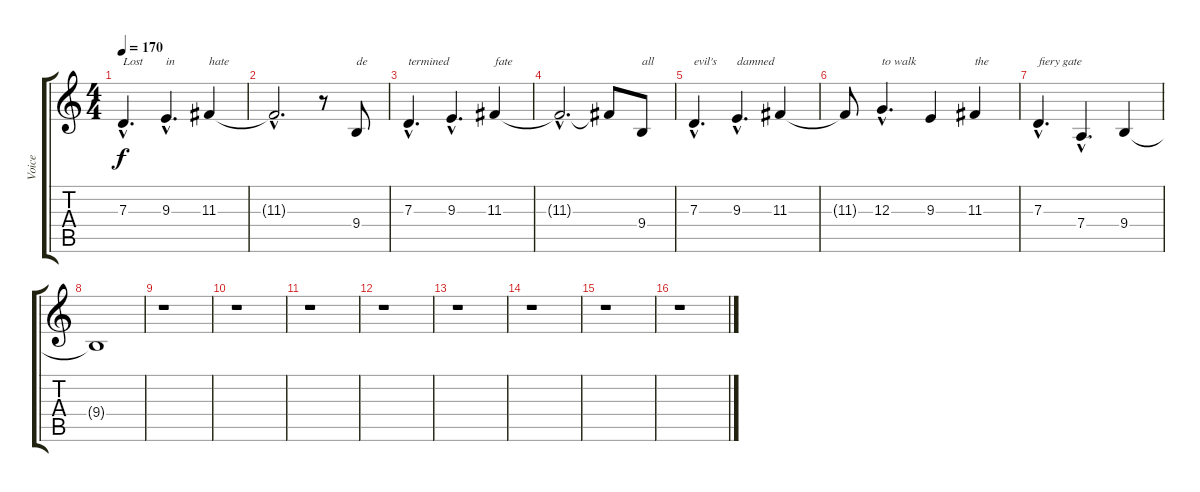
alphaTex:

\track ("Voice" "Voice") {instrument lead6voice}
\staff {score tabs}
\tuning (E4 B3 G3 D3 A2 E2) {hide}
\ts (4 4)
\tempo 170
\clef g2
\ks c
7.3{hac}.4{d txt "Lost" dy f} 9.3{hac}.4{d txt "in"} 11.3.4{txt "hate"} |
11.3{hac t}.2{d} r.8 9.4.8{txt "de"} |
7.3{hac}.4{d txt "termined"} 9.3{hac}.4{d} 11.3.4{txt "fate"} |
11.3{hac t}.2{d} 11.3{t}.8 9.4.8{txt "all"} |
7.3{hac}.4{d txt "evil's"} 9.3{hac}.4{d txt "damned"} 11.3.4 |
11.3{t}.8 12.3{hac}.4{d txt "to walk"} 9.3.4 11.3.4{txt "the"} |
7.3{hac}.4{d txt "fiery gate"} 7.4{hac}.4{d} 9.4.4 |
9.4{t}.1 |
r.1 |
r.1 |
r.1 |
r.1 |
r.1 |
r.1 |
r.1 |
r.1
